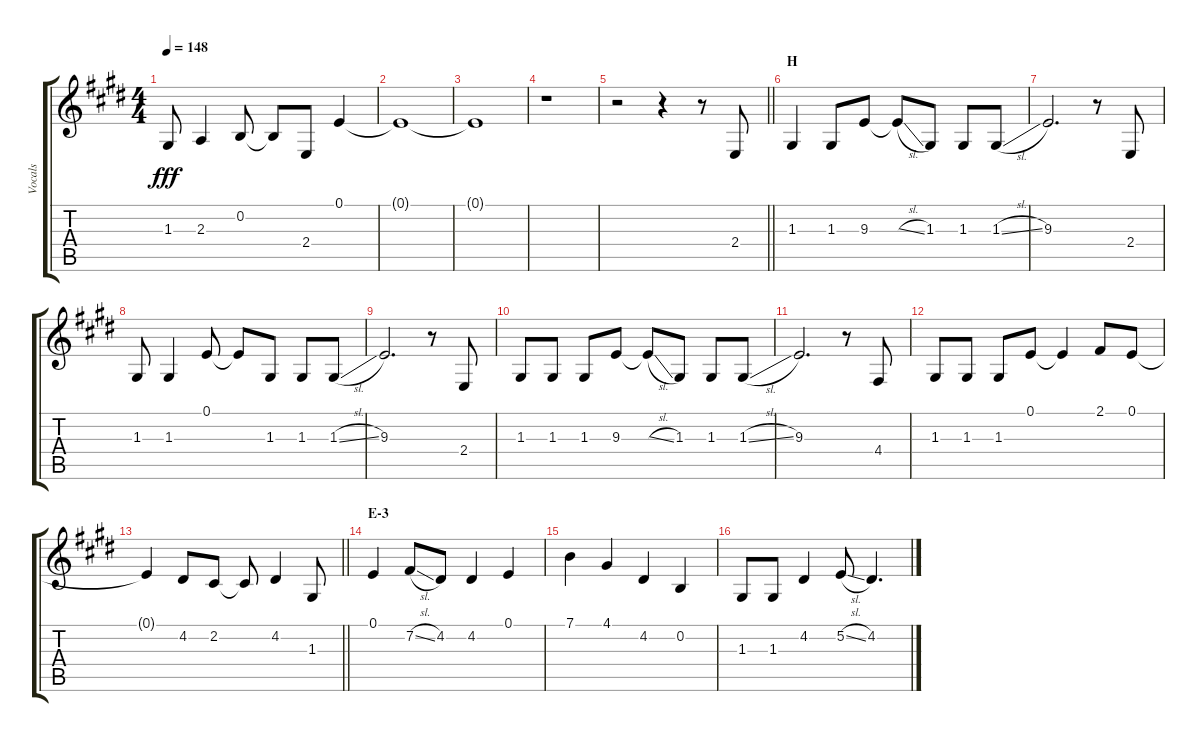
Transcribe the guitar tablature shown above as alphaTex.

\track ("Vocals" "Vocals") {instrument voiceoohs}
\staff {score tabs}
\tuning (E4 B3 G3 D3 A2 E2) {hide}
\ts (4 4)
\tempo 148
\clef g2
\ks e
1.3{t}.8{dy fff} 2.3.4 0.2.8 0.2{t}.8 2.4.8 0.1.4 |
0.1{t}.1 |
0.1{t}.1 |
r.1 |
\barLineRight lightlight
r.2 r.4 r.8 2.4.8 |
\section ("" "H")
1.3.4 1.3.8 9.3.8 9.3{sl t}.8 1.3.8 1.3.8 1.3{sl}.8 |
9.3.2{d} r.8 2.4.8 |
1.3.8 1.3.4 0.1.8 0.1{t}.8 1.3.8 1.3.8 1.3{sl}.8 |
9.3.2{d} r.8 2.4.8 |
1.3.8 1.3.8 1.3.8 9.3.8 9.3{sl t}.8 1.3.8 1.3.8 1.3{sl}.8 |
9.3.2{d} r.8 4.4.8 |
1.3.8 1.3.8 1.3.8 0.1.8 0.1{t}.4 2.1.8 0.1.8 |
\barLineRight lightlight
0.1{t}.4 4.2.8 2.2.8 2.2{t}.8 4.2.4 1.3.8 |
\section ("" "E-3")
0.1.4 7.2{sl}.8 4.2.8 4.2.4 0.1.4 |
7.1.4 4.1.4 4.2.4 0.2.4 |
1.3.8 1.3.8 4.2.4 5.2{sl}.8 4.2.4{d}
